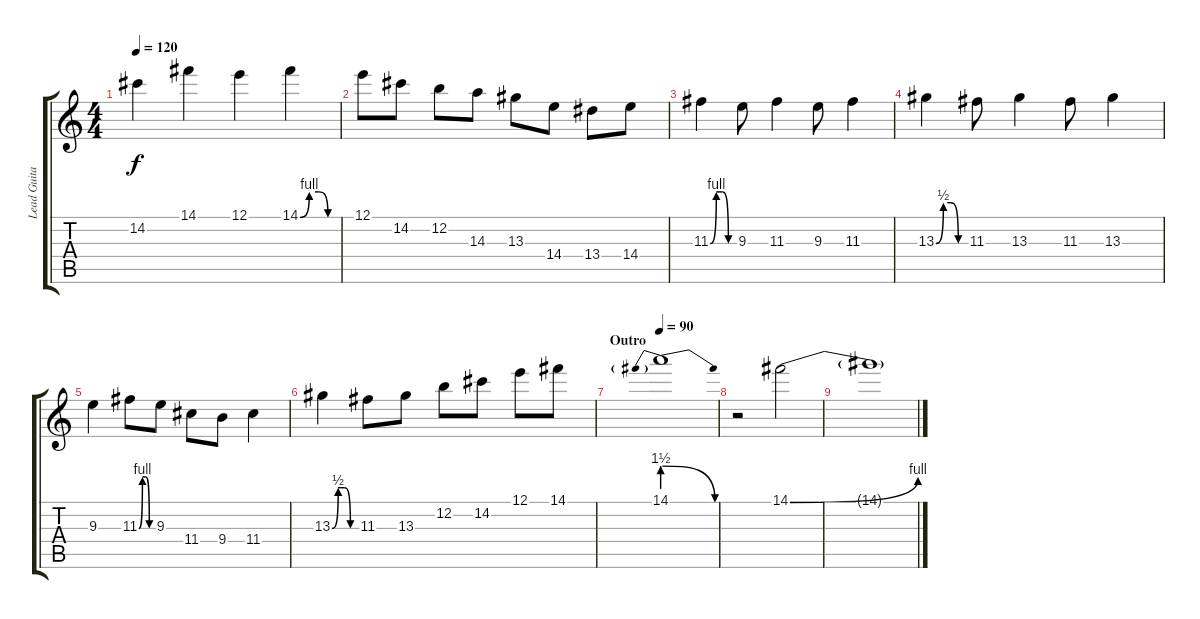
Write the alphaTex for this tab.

\track ("Lead Guitar" "Lead Guita") {instrument acousticguitarsteel}
\staff {score tabs}
\tuning (E4 B3 G3 D3 A2 E2) {hide}
\ts (4 4)
\tempo 120
\clef g2
\ks c
14.2{t}.4{dy f} 14.1.4 12.1.4 14.1{be (custom 0 0 15 4 30 4 45 0 60 0)}.4 |
12.1.8 14.2.8 12.2.8 14.3.8 13.3.8 14.4.8 13.4.8 14.4.8 |
11.3{be (custom 0 0 15 4 30 4 45 0 60 0)}.4 9.3.8 11.3.4 9.3.8 11.3.4 |
13.3{be (custom 0 0 15 2 30 2 45 0 60 0)}.4 11.3.8 13.3.4 11.3.8 13.3.4 |
9.3.4 11.3{be (custom 0 0 15 4 30 4 45 0 60 0)}.8 9.3.8 11.4.8 9.4.8 11.4.4 |
13.3{be (custom 0 0 15 2 30 2 45 0 60 0)}.4 11.3.8 13.3.8 12.2.8 14.2.8 12.1.8 14.1.8 |
\section ("" "Outro")
\tempo 90
14.1{be (prebendrelease 0 6 60 0)}.1 |
r.2 14.1{be (bend 0 0 60 4)}.2 |
14.1{t}.1
